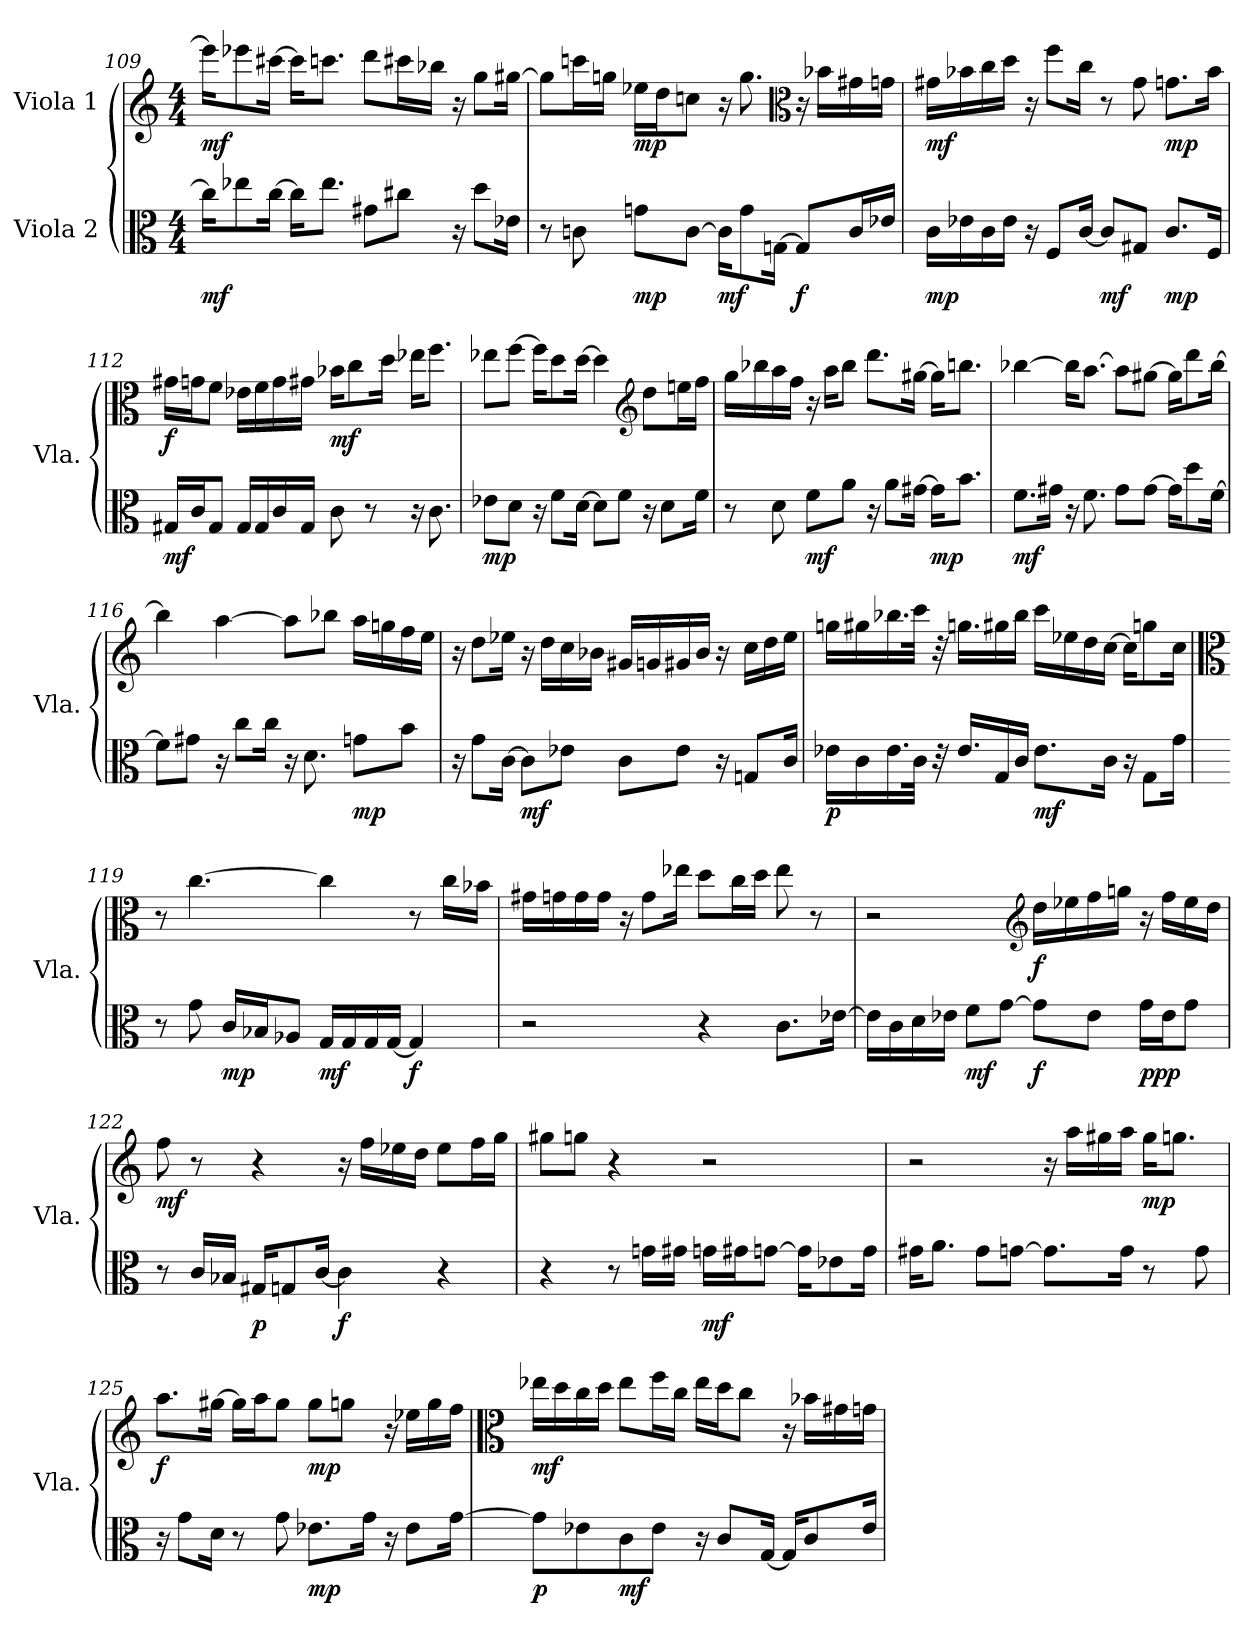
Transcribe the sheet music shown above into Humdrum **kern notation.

**kern	**dynam	**kern	**dynam
*part2	*part2	*part1	*part1
*staff2	*staff2	*staff1	*staff1
*I"Viola 2	*	*I"Viola 1	*
*I'Vla.	*	*I'Vla.	*
*clefC3	*	*clefG2	*
*k[]	*	*k[]	*
*C:	*	*C:	*
*M4/4	*	*M4/4	*
=109	=109	=109	=109
16cci\KL]	mf	16eeei\KL]	mf
8ee-Xi\	.	8eee-Xi\	.
[16cci\Jk	.	[16ccc#Xi\Jk	.
16cci\KL]	.	16ccc#i\KL]	.
8.ee-i\J	.	8.cccni\J	.
8g#Xi\L	.	8dddi\L	.
8cc#Xi\J	.	16ccc#Xi\L	.
.	.	16bb-Xi\JJ	.
16r	.	16r	.
8ddi\L	.	8ggi\L	.
16e-Xi\Jk	.	[16gg#Xi\Jk	.
!!LO:LB:g=z
=110	=110	=110	=110
8r	.	8gg#i\L]	.
8cni\	.	16cccni\L	.
.	.	16ggni\JJ	.
8gni\L	mp	16ee-Xi\LL	mp
.	.	16ddi\J	.
[8ci\J	.	8ccni\J	.
16ci\KL]	mf	16r	.
8gi\	.	8.ggi\	.
[16Gni\Jk	.	.	.
*	*	*clefC3	*
8Gi/L]	f	16r	.
.	.	16b-Xi\LL	.
16ci/L	.	16g#Xi\	.
16e-Xi/JJ	.	16gni\JJ	.
=111	=111	=111	=111
16ci\LL	mp	16g#Xi\LL	mf
16e-Xi\	.	16b-Xi\	.
16ci\	.	16cci\	.
16e-i\JJ	.	16ddi\JJ	.
16r	.	16r	.
8Fi/L	.	8ffi\L	.
[16ci/Jk	.	16cci\Jk	.
8ci/L]	mf	8r	.
8G#Xi/J	.	8g#i\	.
8.ci/L	mp	8.gni\L	mp
16Fi/Jk	.	16b-i\Jk	.
!!LO:LB:g=z
=112	=112	=112	=112
16G#Xi/LL	mf	16g#Xi\LL	f
16ci/J	.	16gni\J	.
8G#i/J	.	8fi\J	.
16G#i/LL	.	16e-Xi\LL	.
16G#i/	.	16fi\	.
16ci/	.	16gi\	.
16G#i/JJ	.	16g#Xi\JJ	.
8ci\	.	16b-Xi\KL	mf
.	.	8cci\	.
8r	.	.	.
.	.	16ddi\Jk	.
16r	.	16ee-Xi\KL	.
8.ci\	.	8.ffi\J	.
=113	=113	=113	=113
8e-Xi\L	mp	8ee-Xi\L	.
8di\J	.	[8ffi\J	.
16r	.	16ffi\KL]	.
8fi\L	.	8ddi\	.
[16di\Jk	.	[16ddi\Jk	.
8di\L]	.	4ddi\]	.
8fi\J	.	.	.
*	*	*clefG2	*
16r	.	8ddi\L	.
8di\L	.	.	.
.	.	16eeni\L	.
16fi\Jk	.	16ffi\JJ	.
=114	=114	=114	=114
8r	.	16ggi\LL	.
.	.	16bb-Xi\	.
8di\	.	16aai\	.
.	.	16ffi\JJ	.
8fi\L	mf	16r	.
.	.	16aai\KL	.
8ai\J	.	8bb-i\J	.
16r	.	8.dddi\L	.
8ai\L	.	.	.
[16g#Xi\Jk	.	[16gg#Xi\Jk	.
16g#i\KL]	mp	16gg#i\KL]	.
8.bi\J	.	8.bbni\J	.
!!LO:LB:g=z
=115	=115	=115	=115
8.fi\L	mf	[4bb-Xi\	.
16g#Xi\Jk	.	.	.
16r	.	16bb-i\KL]	.
8.fi\	.	[8.aai\J	.
8g#i\L	.	8aai\L]	.
[8g#i\J	.	[8gg#Xi\J	.
16g#i\KL]	.	16gg#i\KL]	.
8ddi\	.	8dddi\	.
[16fi\Jk	.	[16bb-i\Jk	.
=116	=116	=116	=116
8fi\L]	.	4bb-i\]	.
8g#Xi\J	.	.	.
16r	.	[4aai\	.
8cci\L	.	.	.
16cci\Jk	.	.	.
16r	.	8aai\L]	.
8.di\	.	.	.
.	.	8bb-Xi\J	.
8gni\L	mp	16aai\LL	.
.	.	16ggni\	.
8bi\J	.	16ffi\	.
.	.	16eei\JJ	.
=117	=117	=117	=117
16r	.	16r	.
8gi\L	.	8ddi\L	.
[16ci\Jk	.	16ee-Xi\Jk	.
8ci\L]	mf	16r	.
.	.	16ddi\LL	.
8e-Xi\J	.	16cci\	.
.	.	16b-Xi\JJ	.
8ci\L	.	16g#Xi/LL	.
.	.	16gni/	.
8e-i\J	.	16g#Xi/	.
.	.	16b-i/JJ	.
16r	.	16r	.
8Gni/L	.	16cci\LL	.
.	.	16ddi\	.
16ci/Jk	.	16ee-i\JJ	.
!!LO:LB:g=z
=118	=118	=118	=118
16e-Xi\LL	p	16ggni\LL	.
16ci\	.	16gg#Xi\	.
16.e-i\	.	16.bb-Xi\	.
32ci\JJk	.	32ccci\JJk	.
32r	.	32r	.
16.e-i/LL	.	16.ggni\LL	.
16Gi/	.	16gg#Xi\	.
16ci/JJ	.	16bb-i\JJ	.
8.e-i\L	mf	16ccci\LL	.
.	.	16ee-Xi\	.
.	.	16ddi\	.
16ci\Jk	.	[16cci\JJ	.
16r	.	16cci\KL]	.
8Gi\L	.	8ggni\	.
16gi\Jk	.	16cci\Jk	.
=119	=119	=119	=119
*	*	*clefC3	*
8r	.	8r	.
8gi\	.	[4.cci\	.
16ci/LL	mp	.	.
16B-Xi/J	.	.	.
8A-Xi/J	.	.	.
16Gi/LL	mf	4cci\]	.
16Gi/	.	.	.
16Gi/	.	.	.
[16Gi/JJ	.	.	.
4Gi/]	f	8r	.
.	.	16cci\LL	.
.	.	16b-Xi\JJ	.
!!LO:PB:g=z
=120	=120	=120	=120
2r	.	16g#Xi\LL	.
.	.	16gni\	.
.	.	16gi\	.
.	.	16gi\JJ	.
.	.	16r	.
.	.	8gi\L	.
.	.	16ee-Xi\Jk	.
4r	.	8ddi\L	.
.	.	16cci\L	.
.	.	16ddi\JJ	.
8.ci\L	.	8ee-i\	.
.	.	8r	.
[16e-Xi\Jk	.	.	.
=121	=121	=121	=121
16e-i\LL]	.	2r	.
16ci\	.	.	.
16di\	.	.	.
16e-Xi\JJ	.	.	.
8fi\L	mf	.	.
[8gi\J	.	.	.
*	*	*clefG2	*
8gi\L]	f	16ddi\LL	f
.	.	16ee-Xi\	.
8e-i\J	.	16ffi\	.
.	.	16ggni\JJ	.
16gi\LL	ppp	16r	.
16e-i\J	.	16ffi\LL	.
8gi\J	.	16ee-i\	.
.	.	16ddi\JJ	.
!!LO:LB:g=z
=122	=122	=122	=122
8r	.	8ffi\	mf
16ci/LL	.	8r	.
16B-Xi/JJ	.	.	.
16G#Xi/KL	p	4r	.
8Gni/	.	.	.
[16ci/Jk	.	.	.
4ci\]	f	16r	.
.	.	16ffi\LL	.
.	.	16ee-Xi\	.
.	.	16ddi\JJ	.
4r	.	8ee-i\L	.
.	.	16ffi\L	.
.	.	16ggi\JJ	.
=123	=123	=123	=123
4r	.	8gg#Xi\L	.
.	.	8ggni\J	.
8r	.	4r	.
16gni\LL	.	.	.
16g#Xi\JJ	.	.	.
16gni\LL	mf	2r	.
16g#Xi\J	.	.	.
[8gni\J	.	.	.
16gi\KL]	.	.	.
8e-Xi\	.	.	.
16gi\Jk	.	.	.
!!LO:LB:g=z
=124	=124	=124	=124
16g#Xi\KL	.	2r	.
8.ai\J	.	.	.
8g#i\L	.	.	.
[8gni\J	.	.	.
8.gi\L]	.	16r	.
.	.	16aai\LL	.
.	.	16gg#Xi\	.
16gi\Jk	.	16aai\JJ	.
8r	.	16gg#i\KL	mp
.	.	8.ggni\J	.
8gi\	.	.	.
=125	=125	=125	=125
16r	.	8.aai\L	f
8gi\L	.	.	.
16di\Jk	.	[16gg#Xi\Jk	.
8r	.	16gg#i\LL]	.
.	.	16aai\J	.
8gi\	.	8gg#i\J	.
8.e-Xi\L	mp	8gg#i\L	mp
.	.	8ggni\J	.
16gi\Jk	.	.	.
16r	.	16r	.
8e-i\L	.	16ee-Xi\LL	.
.	.	16ggi\	.
[16gi\Jk	.	16ffi\JJ	.
!!LO:LB:g=z
=126	=126	=126	=126
*	*	*clefC3	*
8gi\L]	p	16ee-Xi\LL	mf
.	.	16ddi\	.
8e-Xi\	.	16cci\	.
.	.	16ddi\JJ	.
8ci\	mf	8ee-i\L	.
8e-i\J	.	16ffi\L	.
.	.	16cci\JJ	.
16r	.	16ee-i\LL	.
8ci/L	.	16ddi\J	.
.	.	8cci\J	.
[16Gi/Jk	.	.	.
16Gi/KL]	.	16r	.
8ci/	.	16b-Xi\LL	.
.	.	16g#Xi\	.
16e-i/Jk	.	16gni\JJ	.
=	=	=	=
*-	*-	*-	*-
